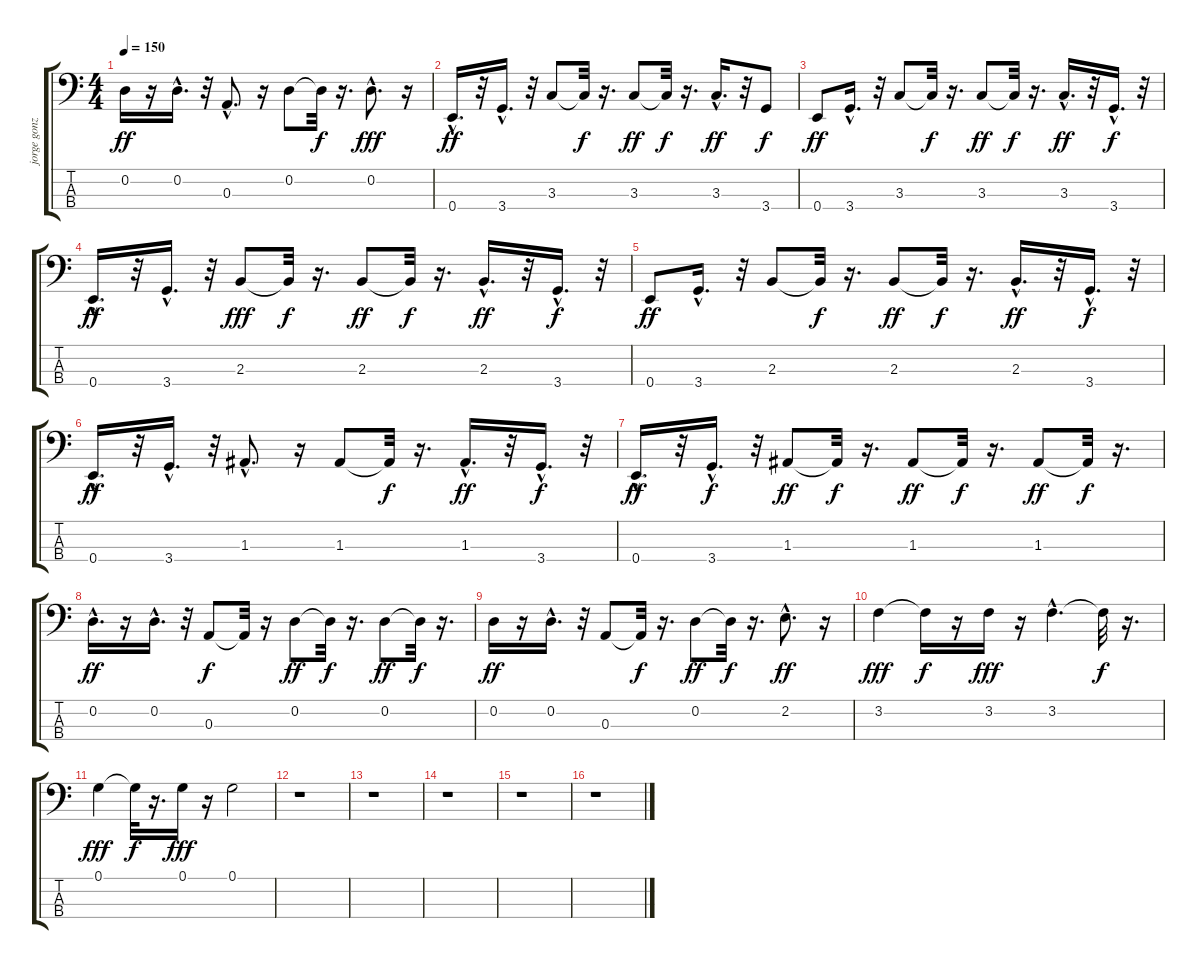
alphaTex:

\track ("jorge gonzalez" "jorge gonz") {instrument electricbasspick}
\staff {score tabs}
\tuning (G2 D2 A1 E1) {hide}
\ts (4 4)
\tempo 150
\clef f4
\ks c
0.2.16{dy ff} r.16 0.2{hac}.16{d} r.32 0.3{hac}.8{d} r.16 0.2.8 0.2{t}.32{dy f} r.16{d} 0.2{hac}.8{d dy fff} r.16 |
0.4{hac}.16{d dy ff} r.32 3.4{hac}.16{d} r.32 3.3.8 3.3{t}.32{dy f} r.16{d} 3.3.8{dy ff} 3.3{t}.32{dy f} r.16{d} 3.3{hac}.16{d dy ff} r.32 3.4.8{dy f} |
0.4.8{dy ff} 3.4{hac}.16{d} r.32 3.3.8 3.3{t}.32{dy f} r.16{d} 3.3.8{dy ff} 3.3{t}.32{dy f} r.16{d} 3.3{hac}.16{d dy ff} r.32 3.4{hac}.16{d dy f} r.32 |
0.4{hac}.16{d dy ff} r.32 3.4{hac}.16{d} r.32 2.3.8{dy fff} 2.3{t}.32{dy f} r.16{d} 2.3.8{dy ff} 2.3{t}.32{dy f} r.16{d} 2.3{hac}.16{d dy ff} r.32 3.4{hac}.16{d dy f} r.32 |
0.4.8{dy ff} 3.4{hac}.16{d} r.32 2.3.8 2.3{t}.32{dy f} r.16{d} 2.3.8{dy ff} 2.3{t}.32{dy f} r.16{d} 2.3{hac}.16{d dy ff} r.32 3.4{hac}.16{d dy f} r.32 |
0.4{hac}.16{d dy ff} r.32 3.4{hac}.16{d} r.32 1.3{hac}.8{d} r.16 1.3.8 1.3{t}.32{dy f} r.16{d} 1.3{hac}.16{d dy ff} r.32 3.4{hac}.16{d dy f} r.32 |
0.4{hac}.16{d dy ff} r.32 3.4{hac}.16{d dy f} r.32 1.3.8{dy ff} 1.3{t}.32{dy f} r.16{d} 1.3.8{dy ff} 1.3{t}.32{dy f} r.16{d} 1.3.8{dy ff} 1.3{t}.32{dy f} r.16{d} |
0.2{hac}.16{d dy ff} r.16 0.2{hac}.16{d} r.32 0.3.8{dy f} 0.3{t}.32 r.16 0.2.8{dy ff} 0.2{t}.32{dy f} r.16{d} 0.2.8{dy ff} 0.2{t}.32{dy f} r.16{d} |
0.2.16{dy ff} r.16 0.2{hac}.16{d} r.32 0.3.8 0.3{t}.32{dy f} r.16{d} 0.2.8{dy ff} 0.2{t}.32{dy f} r.16{d} 2.2{hac}.8{d dy ff} r.16 |
3.2.4{dy fff} 3.2{t}.16{dy f} r.16 3.2.16{dy fff} r.16 3.2{hac}.4{d} 3.2{t}.32{dy f} r.16{d} |
0.1.4{dy fff} 0.1{t}.32{dy f} r.16{d} 0.1.16{dy fff} r.16 0.1.2 |
r.1 |
r.1 |
r.1 |
r.1 |
r.1
